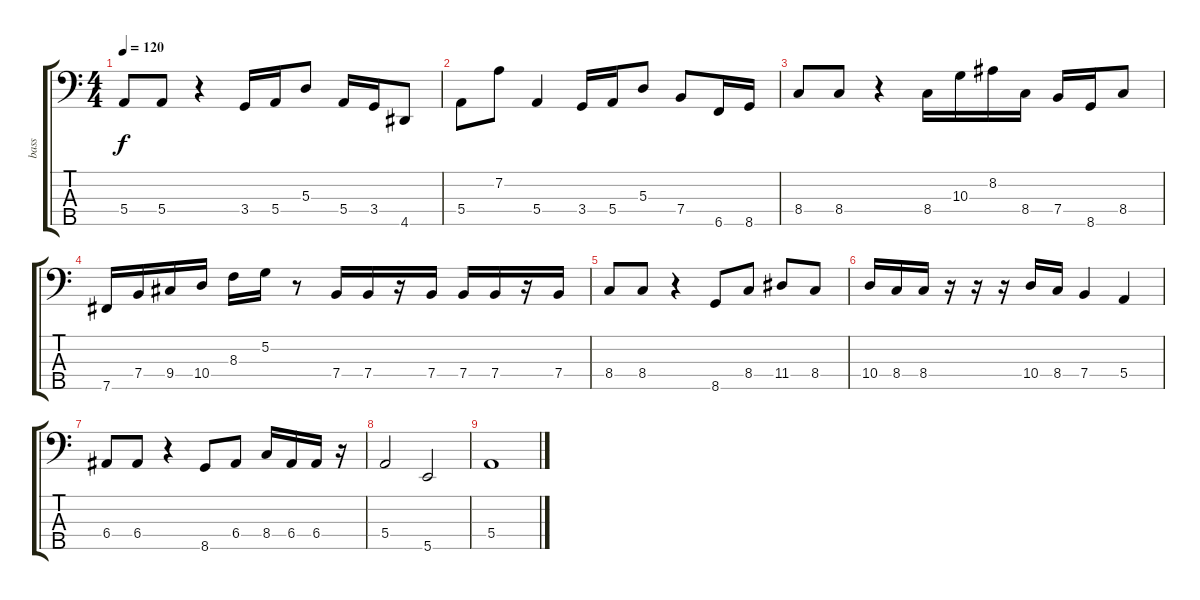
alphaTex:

\track ("bass" "bass") {instrument electricbassfinger}
\staff {score tabs}
\tuning (G2 D2 A1 E1 B0) {hide}
\ts (4 4)
\tempo 120
\clef f4
\ks c
5.4.8{dy f} 5.4.8 r.4 3.4.16 5.4.16 5.3.8 5.4.16 3.4.16 4.5.8 |
5.4.8 7.2.8 5.4.4 3.4.16 5.4.16 5.3.8 7.4.8 6.5.16 8.5.16 |
8.4.8 8.4.8 r.4 8.4.16 10.3.16 8.2.16 8.4.16 7.4.16 8.5.16 8.4.8 |
7.5.16 7.4.16 9.4.16 10.4.16 8.3.16 5.2.16 r.8 7.4.16 7.4.16 r.16 7.4.16 7.4.16 7.4.16 r.16 7.4.16 |
8.4.8 8.4.8 r.4 8.5.8 8.4.8 11.4.8 8.4.8 |
10.4.16 8.4.16 8.4.16 r.16 r.16 r.16 10.4.16 8.4.16 7.4.4 5.4.4 |
6.4.8 6.4.8 r.4 8.5.8 6.4.8 8.4.16 6.4.16 6.4.16 r.16 |
5.4.2 5.5.2 |
5.4.1
